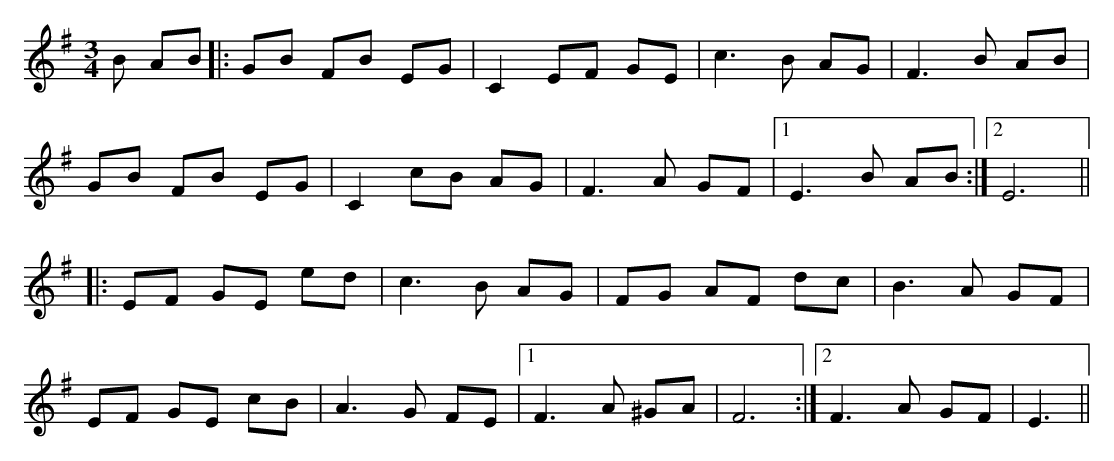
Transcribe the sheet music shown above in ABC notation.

X:1
M:3/4
K:Emin
B AB|:GB FB EG|C2EF GE|c3B AG|F3B AB|
GB FB EG|C2 cB AG|F3A GF|1 E3B AB:|2 E6||
|:EF GE ed|c3B AG|FG AF dc|B3A GF|
EF GE cB|A3G FE|1 F3A ^GA|F6:|2 F3A GF|E3||
